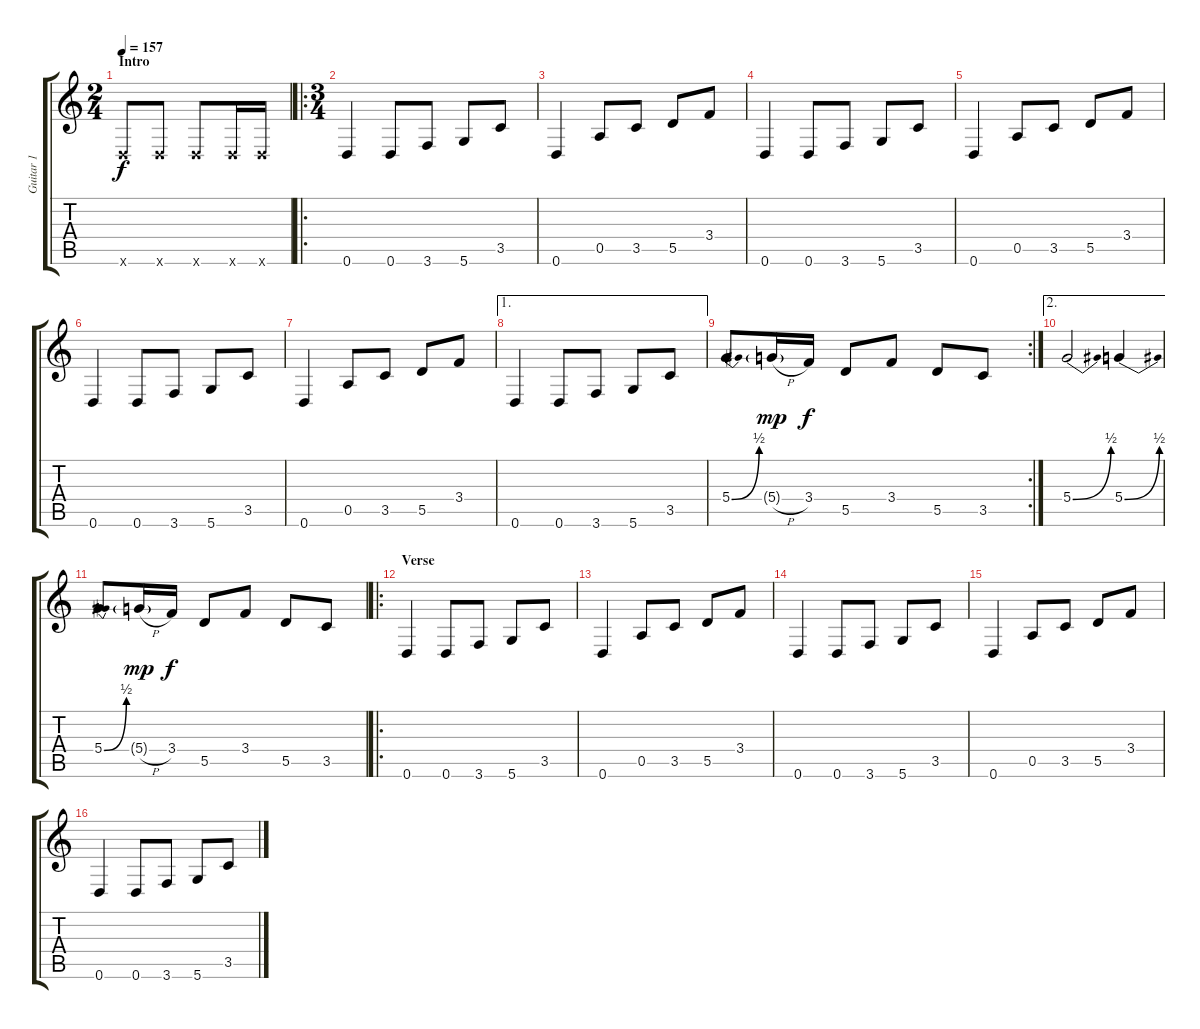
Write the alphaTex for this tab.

\track ("Guitar 1" "Guitar 1") {instrument distortionguitar}
\staff {score tabs}
\tuning (E4 B3 G3 D3 A2 D2) {hide}
\ts (2 4)
\section ("" "Intro")
\tempo 157
\clef g2
\ks c
0.6{x}.8{dy f instrument distortionguitar} 0.6{x}.8 0.6{x}.8 0.6{x}.16 0.6{x}.16 |
\ro
\ts (3 4)
0.6.4 0.6.8 3.6.8 5.6.8 3.5.8 |
0.6.4 0.5.8 3.5.8 5.5.8 3.4.8 |
0.6.4 0.6.8 3.6.8 5.6.8 3.5.8 |
0.6.4 0.5.8 3.5.8 5.5.8 3.4.8 |
0.6.4 0.6.8 3.6.8 5.6.8 3.5.8 |
0.6.4 0.5.8 3.5.8 5.5.8 3.4.8 |
\ae 1
0.6.4 0.6.8 3.6.8 5.6.8 3.5.8 |
\rc 2
5.4{be (bend 0 0 60 2)}.8 5.4{h g}.16{dy mp} 3.4.16{dy f} 5.5.8 3.4.8 5.5.8 3.5.8 |
\ae 2
5.4{be (bend 0 0 60 2)}.2 5.4{be (bend 0 0 60 2)}.4 |
5.4{be (bend 0 0 60 2)}.8 5.4{h g}.16{dy mp} 3.4.16{dy f} 5.5.8 3.4.8 5.5.8 3.5.8 |
\ro
\section ("" "Verse")
0.6.4 0.6.8 3.6.8 5.6.8 3.5.8 |
0.6.4 0.5.8 3.5.8 5.5.8 3.4.8 |
0.6.4 0.6.8 3.6.8 5.6.8 3.5.8 |
0.6.4 0.5.8 3.5.8 5.5.8 3.4.8 |
0.6.4 0.6.8 3.6.8 5.6.8 3.5.8
